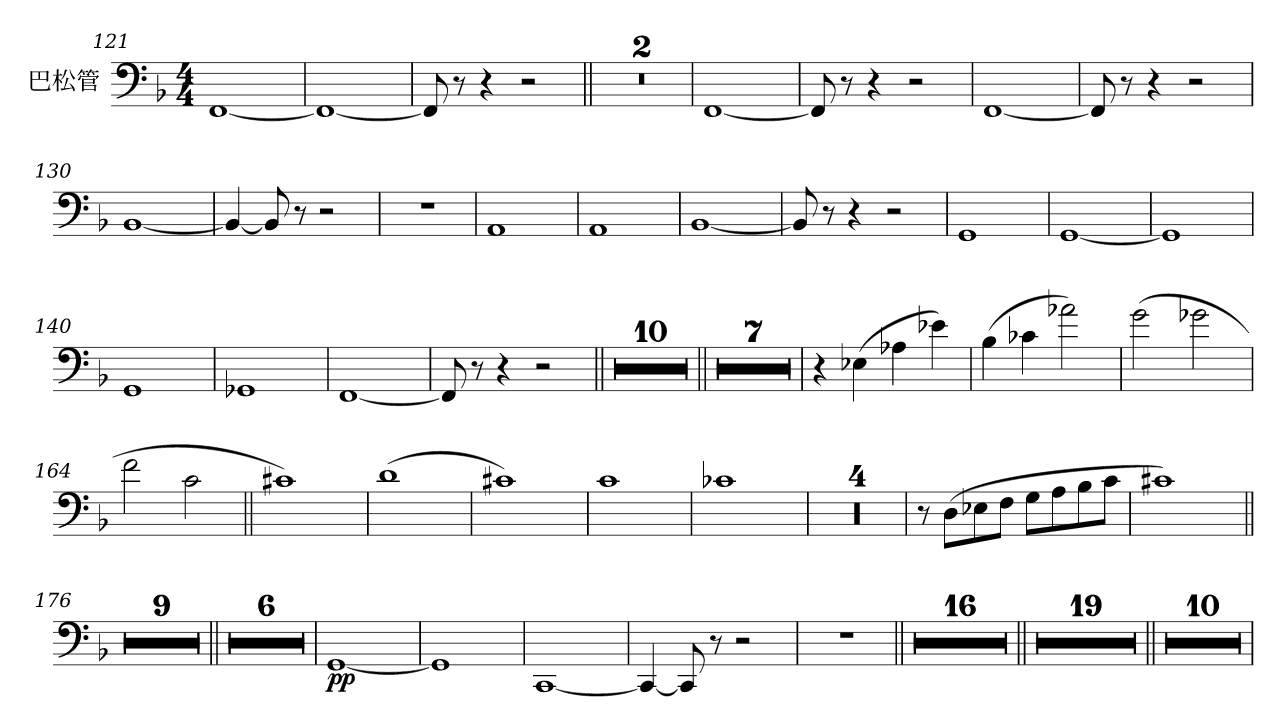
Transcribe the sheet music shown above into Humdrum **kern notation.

**kern	**dynam
*part1	*part1
*staff1	*staff1
*I"巴松管	*
*clefF4	*
*k[b-]	*
*M4/4	*
=121	=121
[1FF	.
=122	=122
1FF_	.
=123	=123
8FF/]	.
8r	.
4r	.
2r	.
=124||	=124||
1r	.
=125	=125
1r	.
=126	=126
[1FF	.
=127	=127
8FF/]	.
8r	.
4r	.
2r	.
=128	=128
[1FF	.
!!LO:LB:g=z
=129	=129
8FF/]	.
8r	.
4r	.
2r	.
=130	=130
[1BB-	.
=131	=131
4BB-/_	.
8BB-/]	.
8r	.
2r	.
=132	=132
1r	.
=133	=133
1AA	.
=134	=134
1AA	.
=135	=135
[1BB-	.
=136	=136
8BB-/]	.
8r	.
4r	.
2r	.
=137	=137
1GG	.
=138	=138
[1GG	.
=139	=139
1GG]	.
=140	=140
1GG	.
=141	=141
1GG-X	.
=142	=142
[1FF	.
!!LO:LB:g=z
=143	=143
8FF/]	.
8r	.
4r	.
2r	.
=144||	=144||
1r	.
=145	=145
1r	.
=146	=146
1r	.
=147	=147
1r	.
=148	=148
1r	.
=149	=149
1r	.
=150	=150
1r	.
=151	=151
1r	.
=152	=152
1r	.
=153	=153
1r	.
=154||	=154||
1r	.
=155	=155
1r	.
=156	=156
1r	.
=157	=157
1r	.
=158	=158
1r	.
=159	=159
1r	.
=160	=160
1r	.
=161	=161
4r	.
(>4E-X\	.
4A-X\	.
4e-X\)	.
=162	=162
(>4B-\	.
4c-X\	.
2a-X\)	.
=163	=163
(>2g\	.
2g-X\	.
=164	=164
2f\	.
2c\	.
=165||	=165||
1c#X)	.
=166	=166
(>1d	.
=167	=167
1c#X)	.
=168	=168
1c	.
=169	=169
1c-X	.
!!LO:LB:g=z
=170	=170
1r	.
=171	=171
1r	.
=172	=172
1r	.
=173	=173
1r	.
=174	=174
8r	.
(>8D\L	.
8E-X\	.
8F\J	.
8G\L	.
8A\	.
8B-\	.
8c\J	.
=175	=175
1c#X)	.
=176||	=176||
1r	.
=177	=177
1r	.
=178	=178
1r	.
=179	=179
1r	.
=180	=180
1r	.
=181	=181
1r	.
=182	=182
1r	.
=183	=183
1r	.
=184	=184
1r	.
=185||	=185||
1r	.
=186	=186
1r	.
=187	=187
1r	.
=188	=188
1r	.
=189	=189
1r	.
=190	=190
1r	.
=191	=191
!	!LO:DY:b
[1GG	pp
=192	=192
1GG]	.
=193	=193
[1CC	.
=194	=194
4CC/_	.
8CC/]	.
8r	.
2r	.
=195	=195
1r	.
=196||	=196||
1r	.
=197	=197
1r	.
=198	=198
1r	.
=199	=199
1r	.
=200	=200
1r	.
=201	=201
1r	.
=202	=202
1r	.
=203	=203
1r	.
=204	=204
1r	.
=205	=205
1r	.
=206	=206
1r	.
=207	=207
1r	.
=208	=208
1r	.
=209	=209
1r	.
=210	=210
1r	.
=211	=211
1r	.
=212||	=212||
1r	.
=213	=213
1r	.
=214	=214
1r	.
=215	=215
1r	.
=216	=216
1r	.
=217	=217
1r	.
=218	=218
1r	.
=219	=219
1r	.
=220	=220
1r	.
=221	=221
1r	.
=222	=222
1r	.
=223	=223
1r	.
=224	=224
1r	.
=225	=225
1r	.
=226	=226
1r	.
=227	=227
1r	.
=228	=228
1r	.
=229	=229
1r	.
=230	=230
1r	.
!!LO:LB:g=z
=231||	=231||
1r	.
=232	=232
1r	.
=233	=233
1r	.
=234	=234
1r	.
=235	=235
1r	.
=236	=236
1r	.
=237	=237
1r	.
=238	=238
1r	.
=239	=239
1r	.
=240	=240
1r	.
=	=
*-	*-
